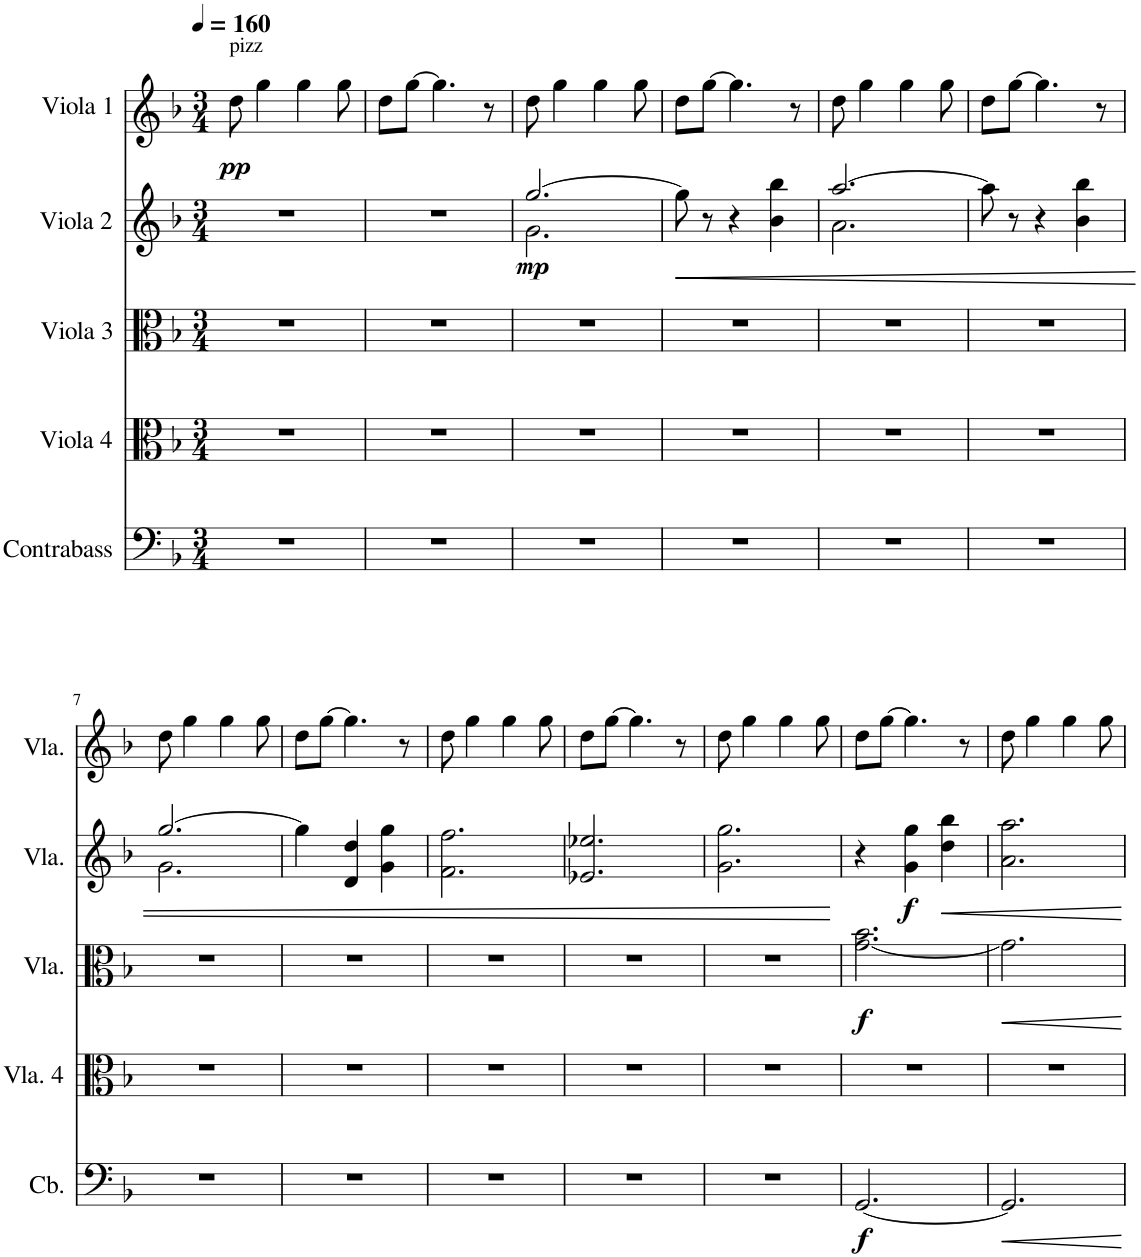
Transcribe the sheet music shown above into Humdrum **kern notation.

**kern	**dynam	**kern	**kern	**dynam	**kern	**dynam	**kern	**dynam
*part5	*part5	*part4	*part3	*part3	*part2	*part2	*part1	*part1
*staff5	*staff5	*staff4	*staff3	*staff3	*staff2	*staff2	*staff1	*staff1
*I"Contrabass	*	*I"Viola 4	*I"Viola 3	*	*I"Viola 2	*	*I"Viola 1	*
*I'Cb.	*	*I'Vla. 4	*I'Vla.	*	*I'Vla.	*	*I'Vla.	*
*clefF4	*	*clefC3	*clefC3	*	*clefG2	*	*clefG2	*
*Trd7c12	*	*	*	*	*	*	*	*
*k[b-]	*	*k[b-]	*k[b-]	*	*k[b-]	*	*k[b-]	*
*M3/4	*	*M3/4	*M3/4	*	*M3/4	*	*M3/4	*
*MM160	*	*MM160	*MM160	*	*MM160	*	*MM160	*
=1	=1	=1	=1	=1	=1	=1	=1	=1
!	!	!	!	!	!	!	!LO:TX:a:t=pizz	!
!	!	!	!	!	!	!	!	!LO:DY:b
2.r	.	2.r	2.r	.	2.r	.	8dd\	pp
.	.	.	.	.	.	.	4gg\	.
.	.	.	.	.	.	.	4gg\	.
.	.	.	.	.	.	.	8gg\	.
=2	=2	=2	=2	=2	=2	=2	=2	=2
2.r	.	2.r	2.r	.	2.r	.	8dd\L	.
.	.	.	.	.	.	.	[8gg\J	.
.	.	.	.	.	.	.	4.gg\]	.
.	.	.	.	.	.	.	8r	.
=3	=3	=3	=3	=3	=3	=3	=3	=3
*	*	*	*	*	*^	*	*	*
!	!	!	!	!	!	!	!LO:DY:b	!	!
2.r	.	2.r	2.r	.	[2.gg/	2.g\	mp	8dd\	.
.	.	.	.	.	.	.	.	4gg\	.
.	.	.	.	.	.	.	.	4gg\	.
.	.	.	.	.	.	.	.	8gg\	.
*	*	*	*	*	*v	*v	*	*	*
=4	=4	=4	=4	=4	=4	=4	=4	=4
!	!	!	!	!	!	!LO:HP:b	!	!
2.r	.	2.r	2.r	.	8gg\]	<	8dd\L	.
.	.	.	.	.	8r	.	[8gg\J	.
.	.	.	.	.	4r	.	4.gg\]	.
.	.	.	.	.	4b-\ 4bb-\	.	.	.
.	.	.	.	.	.	.	8r	.
=5	=5	=5	=5	=5	=5	=5	=5	=5
*	*	*	*	*	*^	*	*	*
2.r	.	2.r	2.r	.	[2.aa/	2.a\	.	8dd\	.
.	.	.	.	.	.	.	.	4gg\	.
.	.	.	.	.	.	.	.	4gg\	.
.	.	.	.	.	.	.	.	8gg\	.
*	*	*	*	*	*v	*v	*	*	*
=6	=6	=6	=6	=6	=6	=6	=6	=6
2.r	.	2.r	2.r	.	8aa\]	.	8dd\L	.
.	.	.	.	.	8r	.	[8gg\J	.
.	.	.	.	.	4r	.	4.gg\]	.
.	.	.	.	.	4b-\ 4bb-\	.	.	.
.	.	.	.	.	.	.	8r	.
!!LO:LB:g=z
=7	=7	=7	=7	=7	=7	=7	=7	=7
*	*	*	*	*	*^	*	*	*
2.r	.	2.r	2.r	.	[2.gg/	2.g\	.	8dd\	.
.	.	.	.	.	.	.	.	4gg\	.
.	.	.	.	.	.	.	.	4gg\	.
.	.	.	.	.	.	.	.	8gg\	.
*	*	*	*	*	*v	*v	*	*	*
=8	=8	=8	=8	=8	=8	=8	=8	=8
2.r	.	2.r	2.r	.	4gg\]	.	8dd\L	.
.	.	.	.	.	.	.	[8gg\J	.
.	.	.	.	.	4d/ 4dd/	.	4.gg\]	.
.	.	.	.	.	4g\ 4gg\	.	.	.
.	.	.	.	.	.	.	8r	.
=9	=9	=9	=9	=9	=9	=9	=9	=9
2.r	.	2.r	2.r	.	2.f\ 2.ff\	.	8dd\	.
.	.	.	.	.	.	.	4gg\	.
.	.	.	.	.	.	.	4gg\	.
.	.	.	.	.	.	.	8gg\	.
=10	=10	=10	=10	=10	=10	=10	=10	=10
2.r	.	2.r	2.r	.	2.e-X/ 2.ee-X/	.	8dd\L	.
.	.	.	.	.	.	.	[8gg\J	.
.	.	.	.	.	.	.	4.gg\]	.
.	.	.	.	.	.	.	8r	.
=11	=11	=11	=11	=11	=11	=11	=11	=11
2.r	.	2.r	2.r	.	2.g\ 2.gg\	.	8dd\	.
.	.	.	.	.	.	.	4gg\	.
.	.	.	.	.	.	.	4gg\	.
.	.	.	.	.	.	.	8gg\	.
.	.	.	.	.	.	[	.	.
=12	=12	=12	=12	=12	=12	=12	=12	=12
!	!LO:DY:b	!	!	!LO:DY:b	!	!	!	!
[2.GG/	f	2.r	[2.g\ 2.b-\	f	4r	.	8dd\L	.
.	.	.	.	.	.	.	[8gg\J	.
!	!	!	!	!	!	!LO:DY:b	!	!
.	.	.	.	.	4g\ 4gg\	f	4.gg\]	.
.	.	.	.	.	4dd\ 4bb-\	.	.	.
.	.	.	.	.	.	.	8r	.
=13	=13	=13	=13	=13	=13	=13	=13	=13
2.GG/]	.	2.r	2.g\]	.	2.a\ 2.aa\	.	8dd\	.
.	.	.	.	.	.	.	4gg\	.
.	.	.	.	.	.	.	4gg\	.
.	.	.	.	.	.	.	8gg\	.
=	=	=	=	=	=	=	=	=
*-	*-	*-	*-	*-	*-	*-	*-	*-
